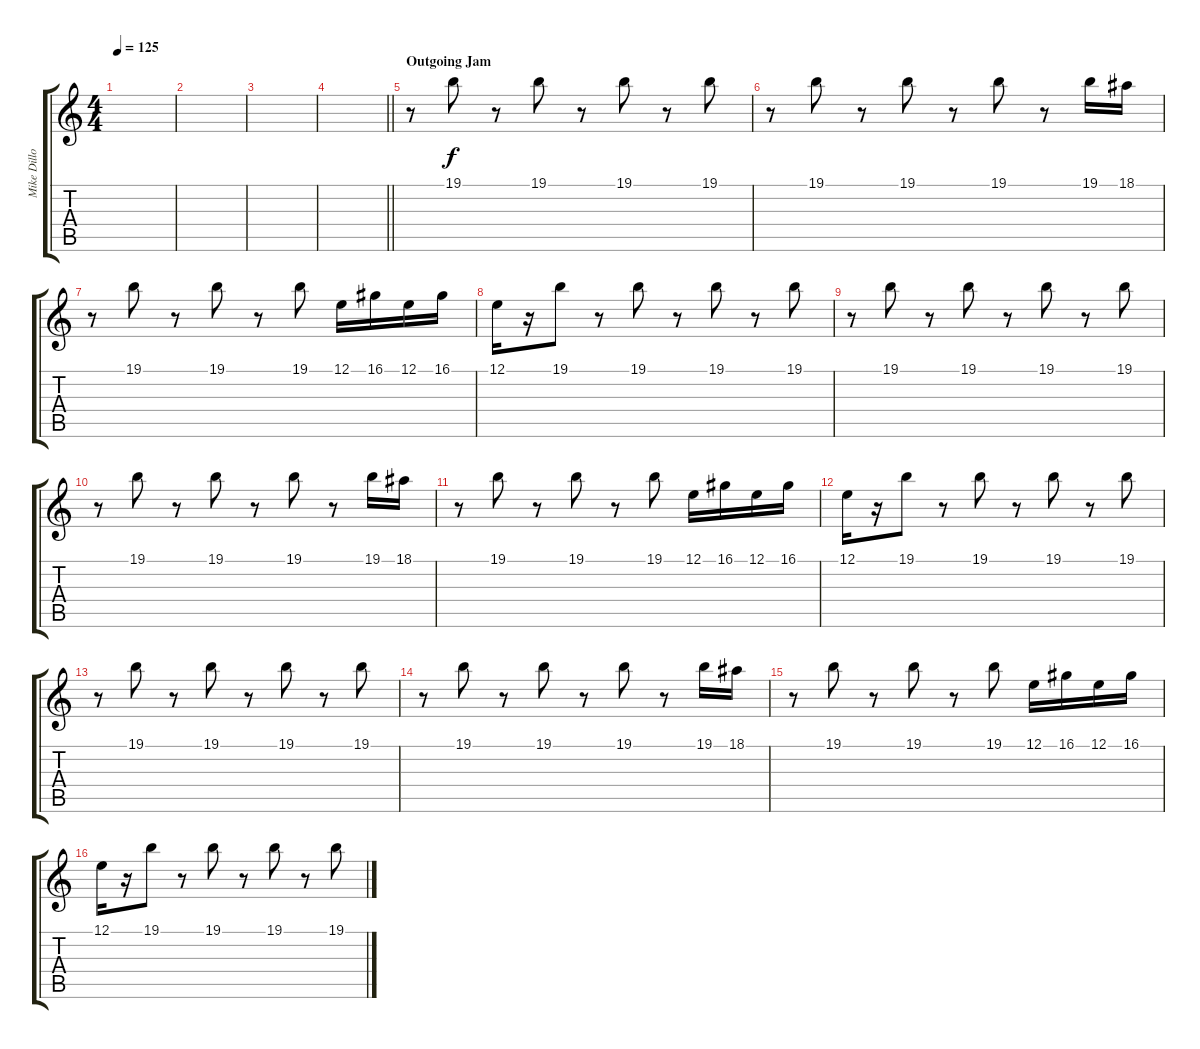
\track ("Mike Dillon (Marimba)" "Mike Dillo") {instrument xylophone}
\staff {score tabs}
\tuning (E4 B3 G3 D3 A2 E2) {hide}
\ts (4 4)
\tempo 125
\clef g2
\ks c
|
|
|
\barLineRight lightlight
|
\section ("" "Outgoing Jam")
r.8 19.1.8 r.8 19.1.8 r.8 19.1.8 r.8 19.1.8 |
r.8 19.1.8 r.8 19.1.8 r.8 19.1.8 r.8 19.1.16 18.1.16 |
r.8 19.1.8 r.8 19.1.8 r.8 19.1.8 12.1.16 16.1.16 12.1.16 16.1.16 |
12.1.16 r.16 19.1.8 r.8 19.1.8 r.8 19.1.8 r.8 19.1.8 |
r.8 19.1.8 r.8 19.1.8 r.8 19.1.8 r.8 19.1.8 |
r.8 19.1.8 r.8 19.1.8 r.8 19.1.8 r.8 19.1.16 18.1.16 |
r.8 19.1.8 r.8 19.1.8 r.8 19.1.8 12.1.16 16.1.16 12.1.16 16.1.16 |
12.1.16 r.16 19.1.8 r.8 19.1.8 r.8 19.1.8 r.8 19.1.8 |
r.8 19.1.8 r.8 19.1.8 r.8 19.1.8 r.8 19.1.8 |
r.8 19.1.8 r.8 19.1.8 r.8 19.1.8 r.8 19.1.16 18.1.16 |
r.8 19.1.8 r.8 19.1.8 r.8 19.1.8 12.1.16 16.1.16 12.1.16 16.1.16 |
12.1.16 r.16 19.1.8 r.8 19.1.8 r.8 19.1.8 r.8 19.1.8
